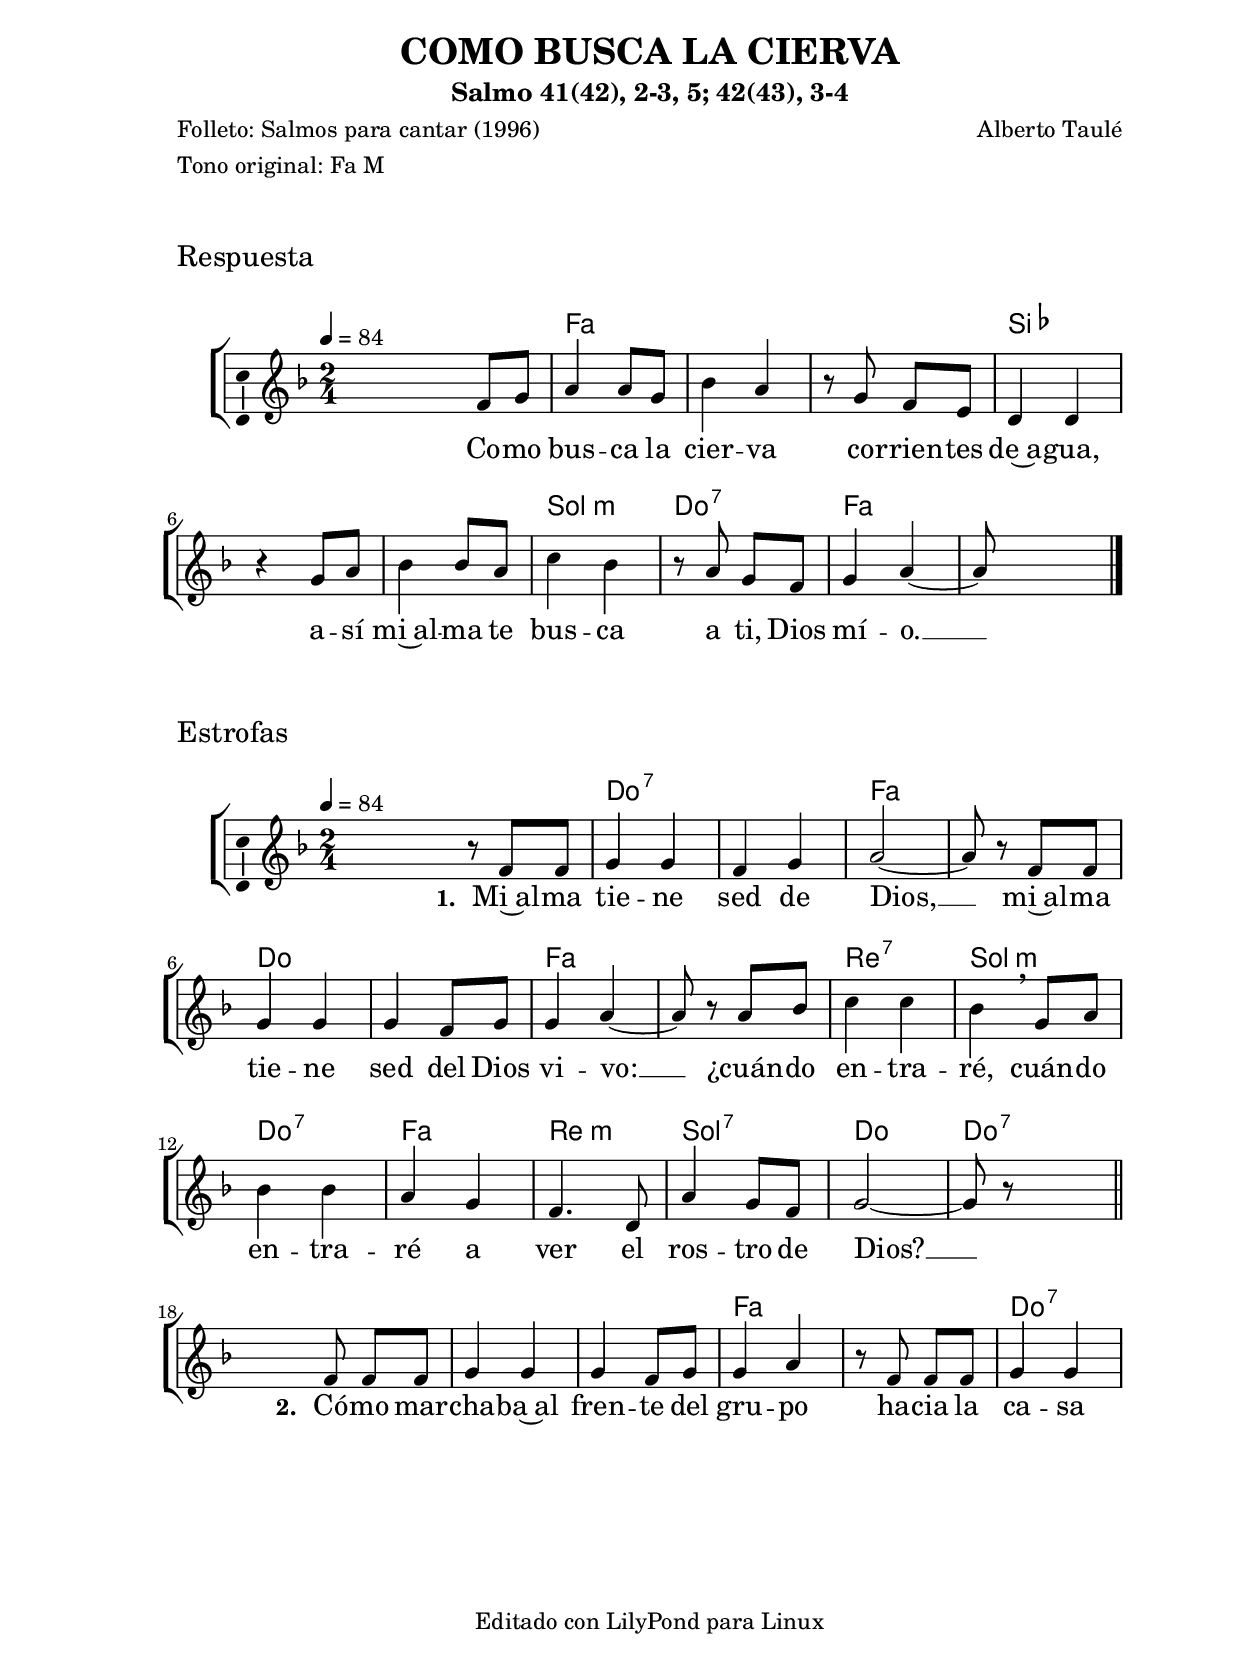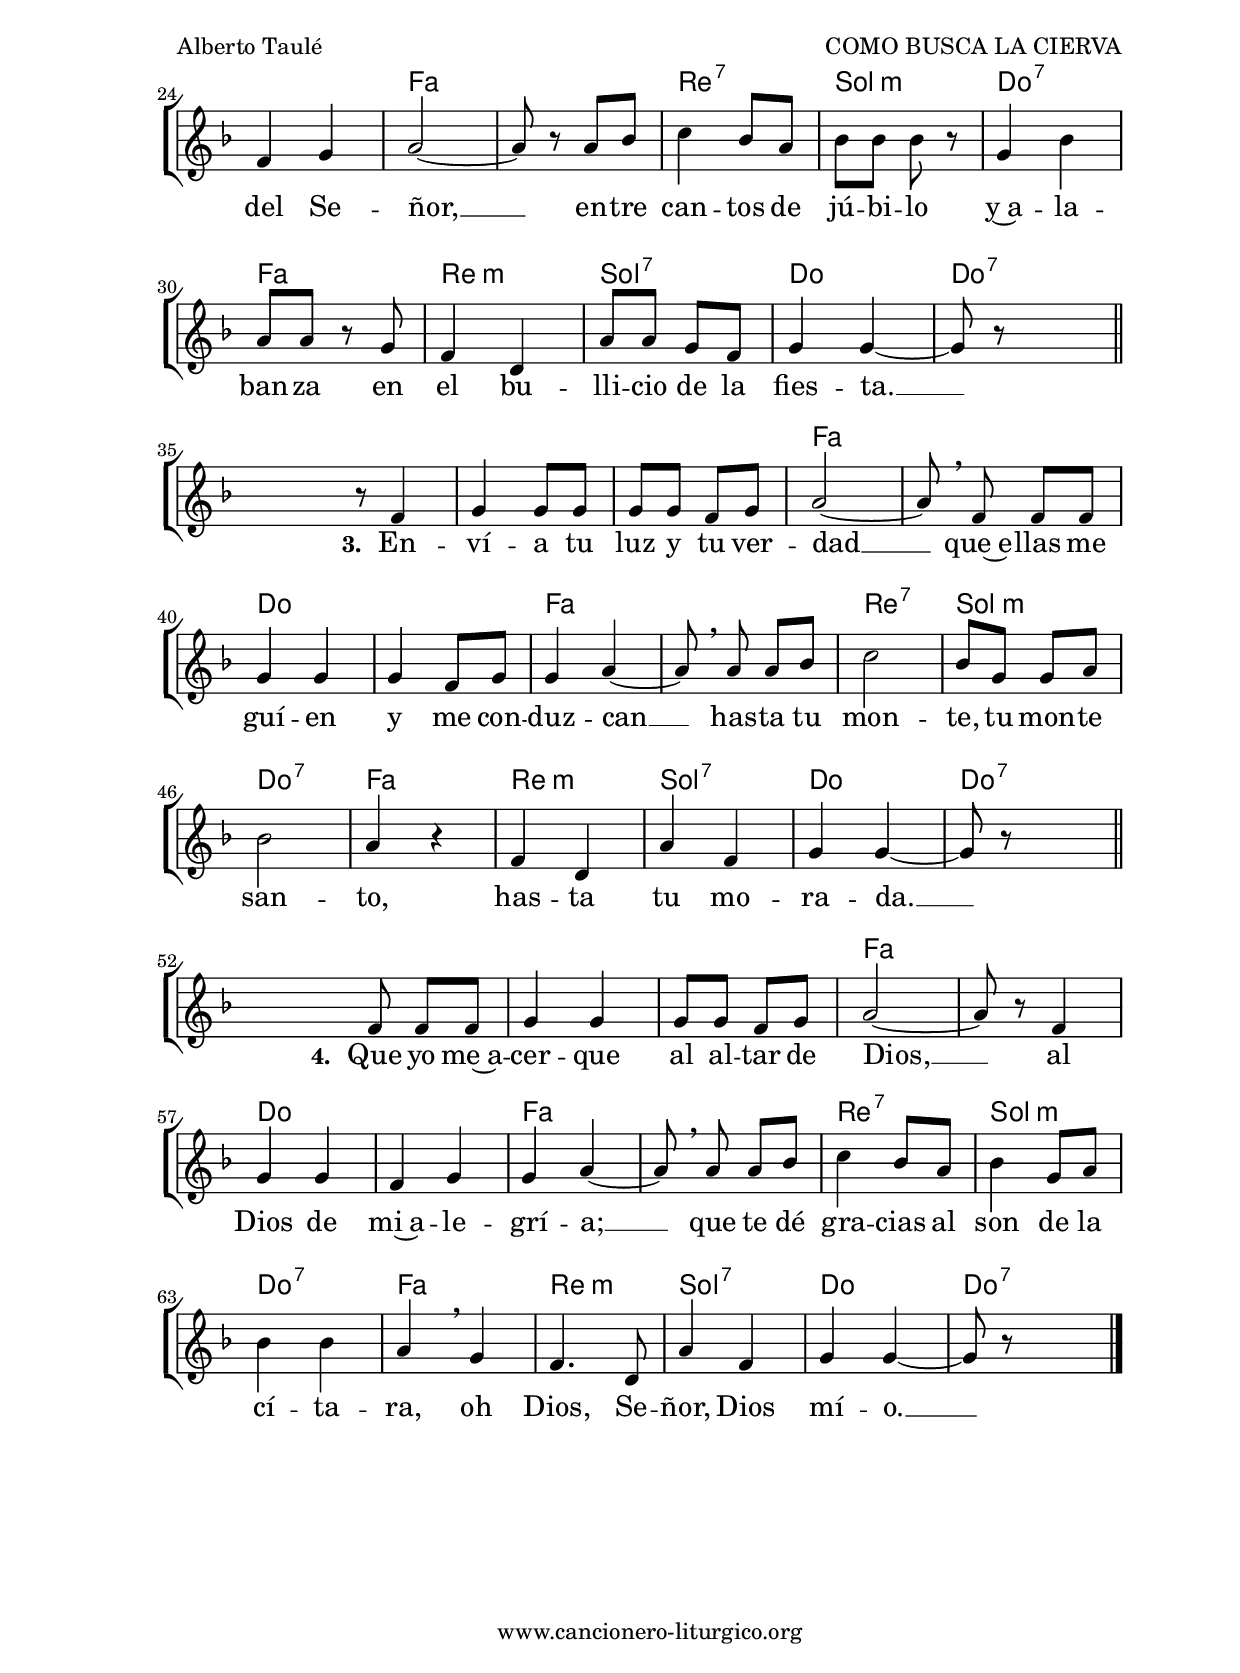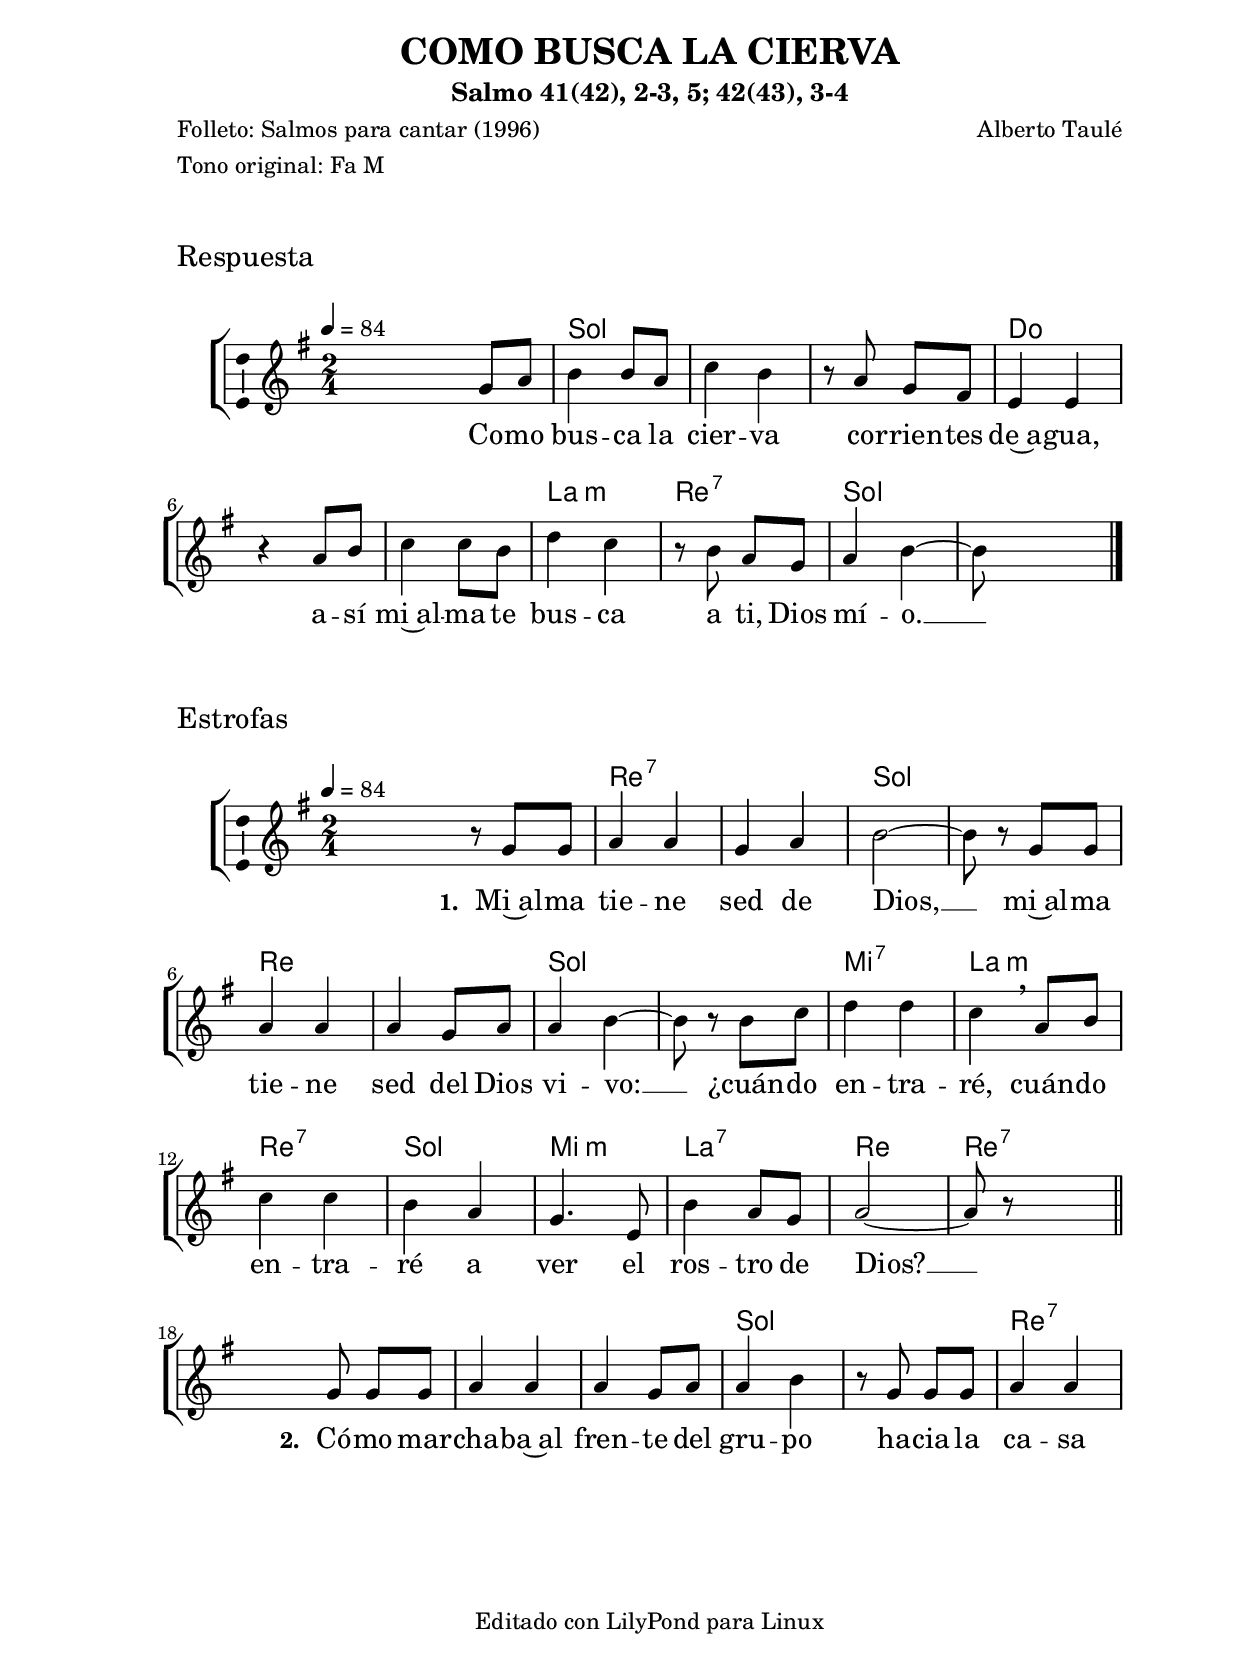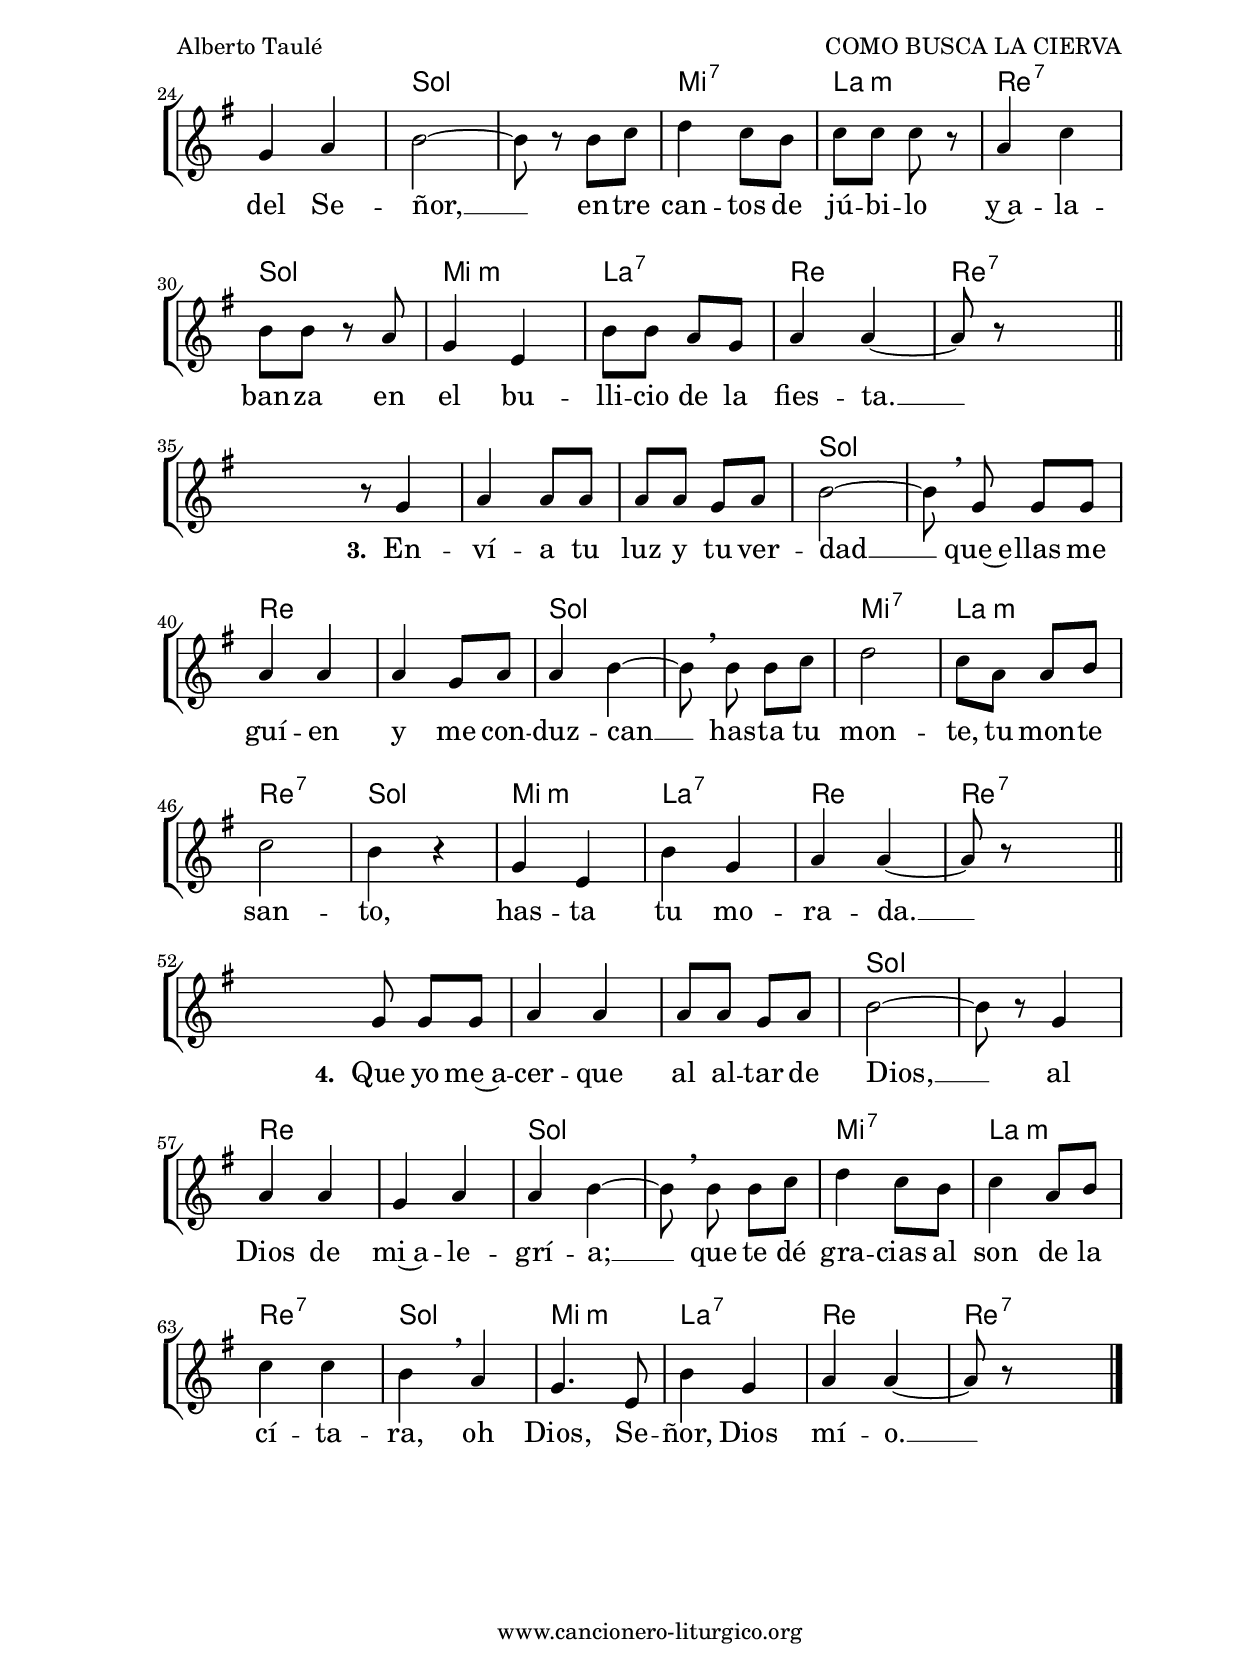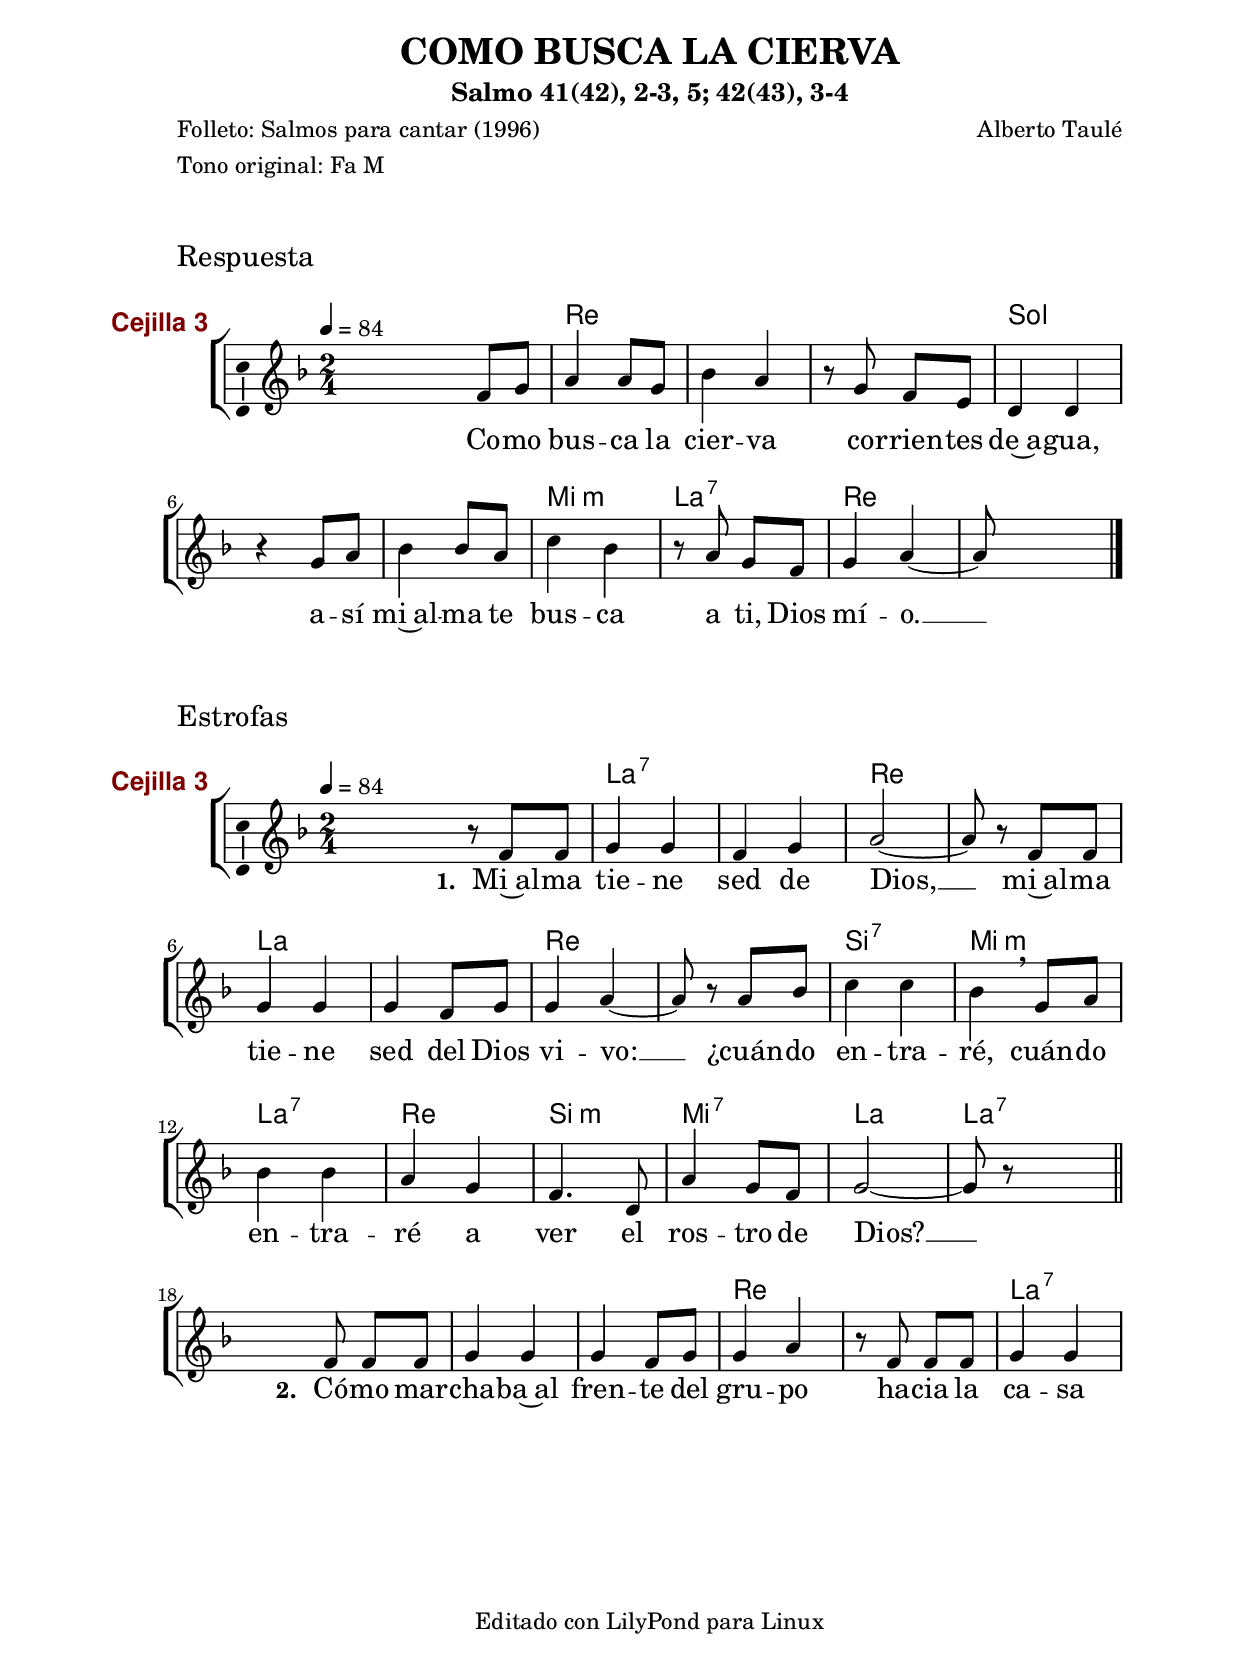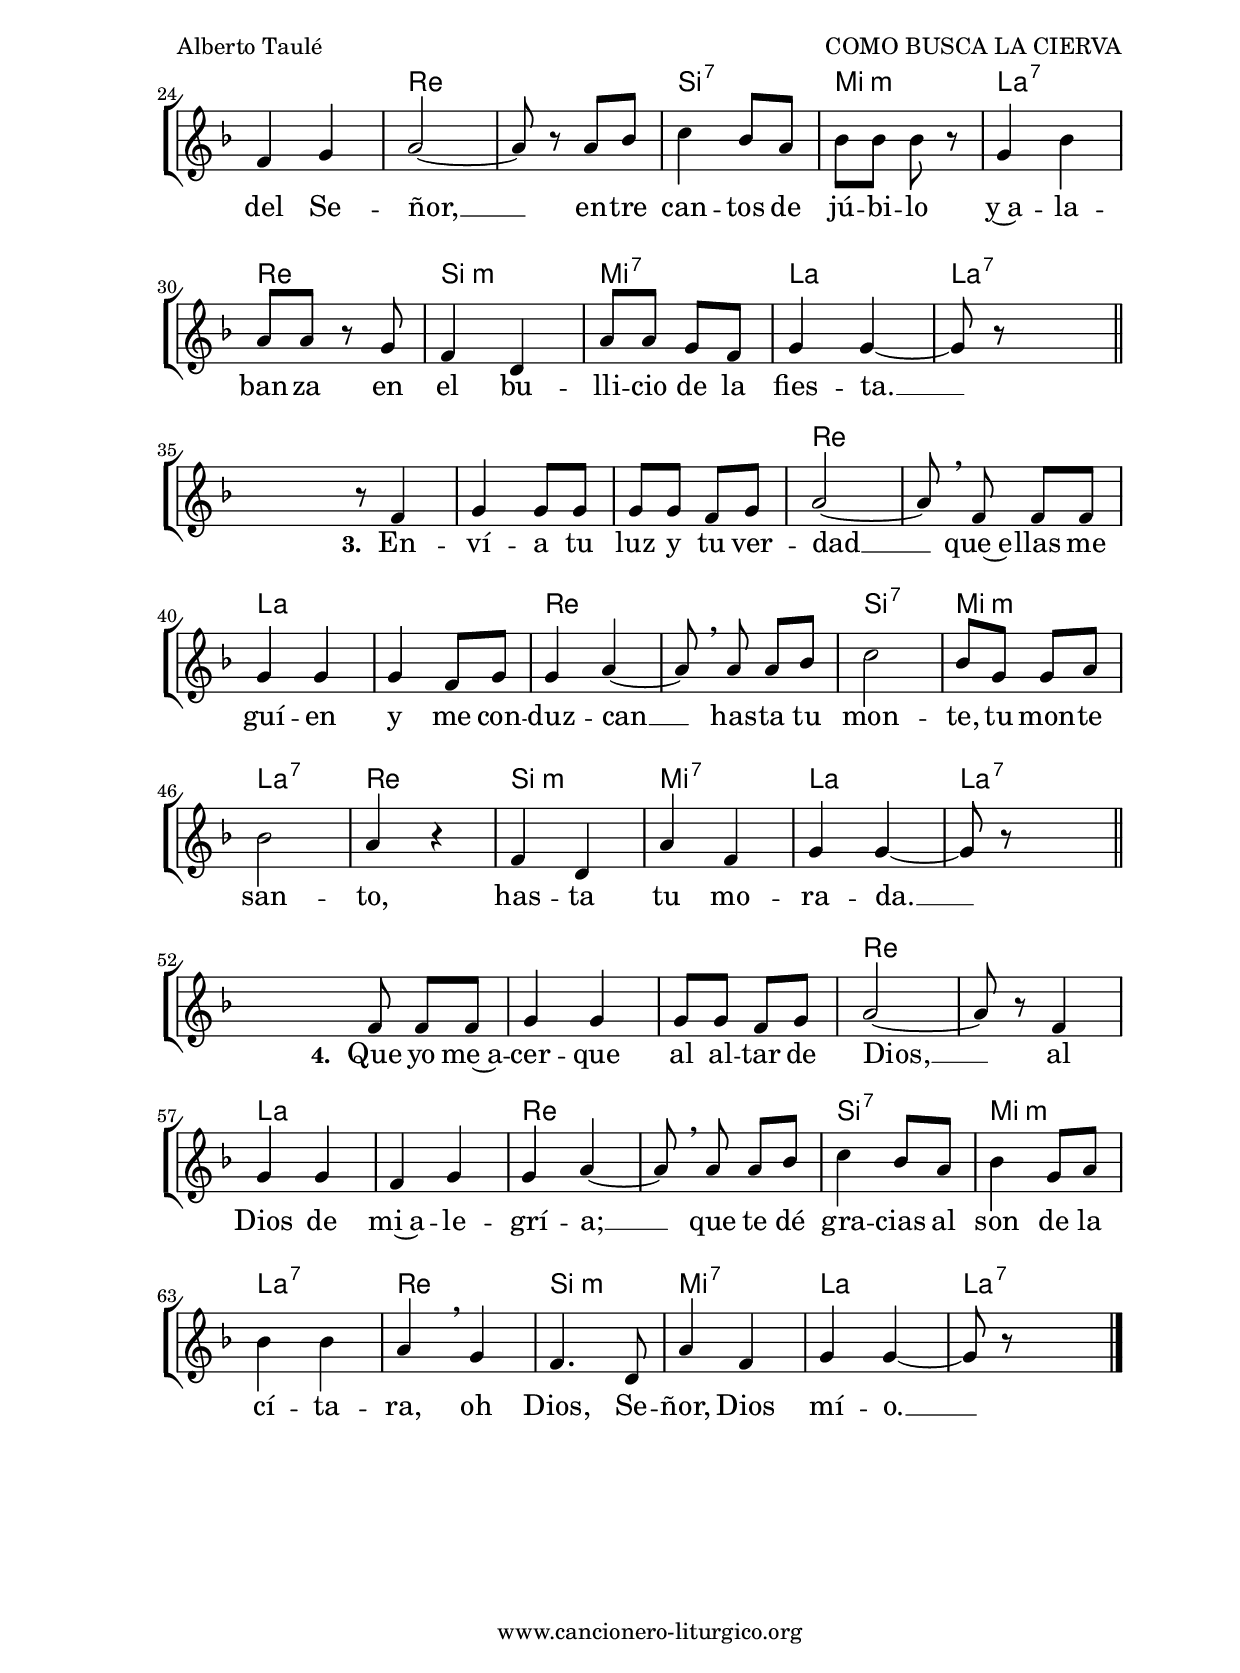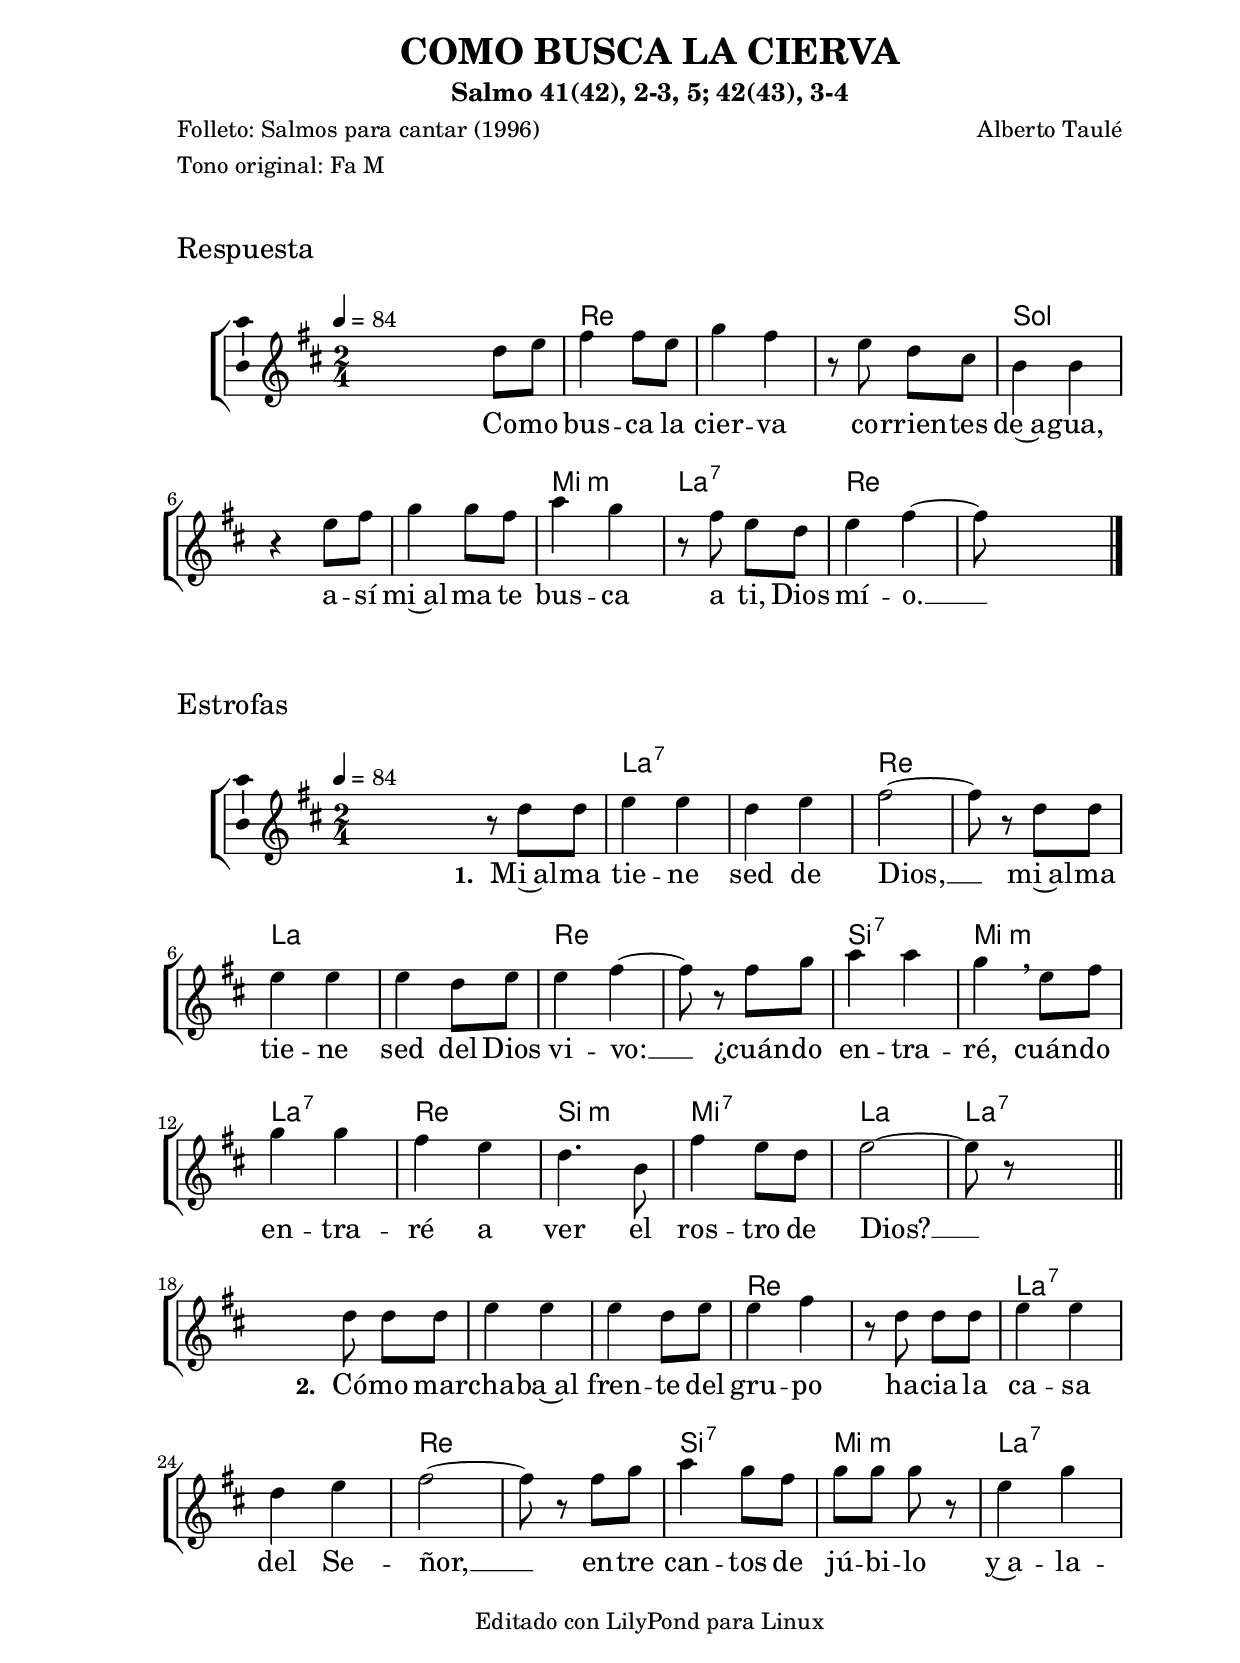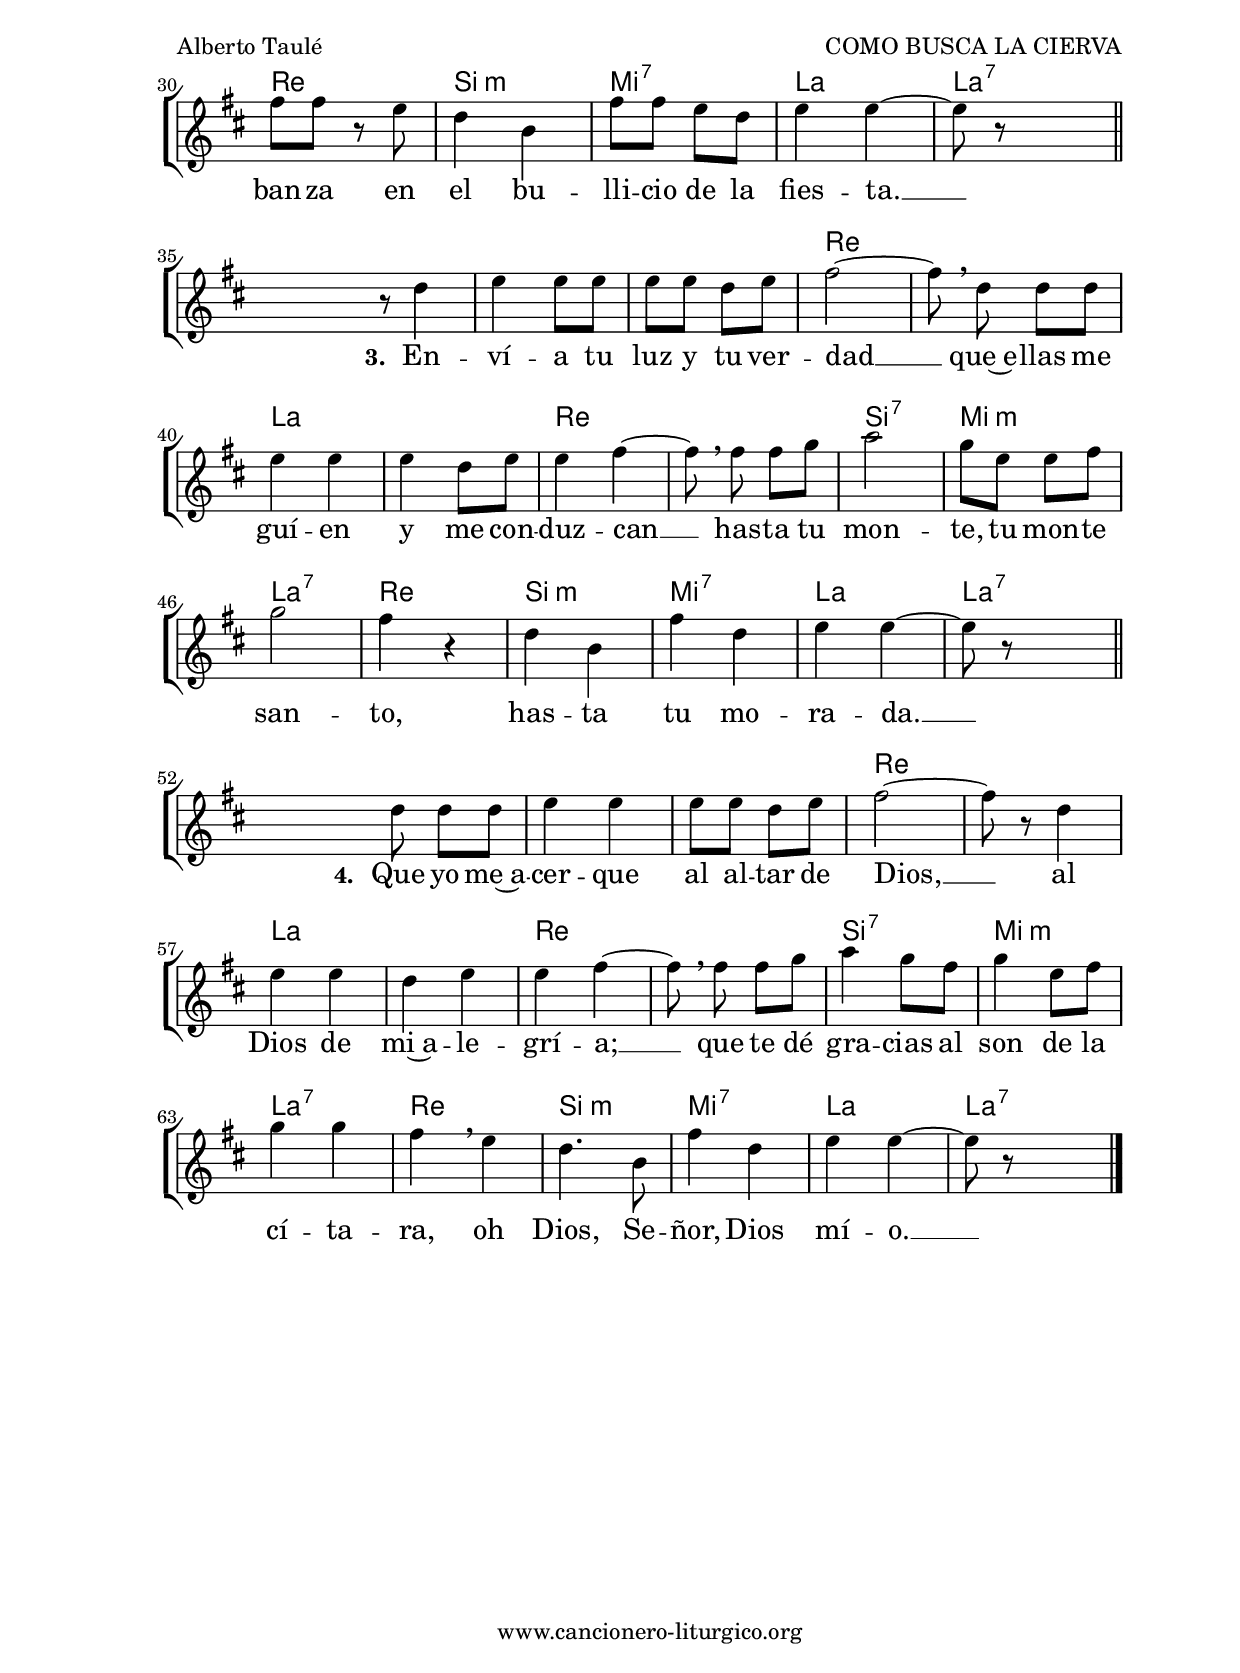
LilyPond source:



%versión de lilypond para la que se ha escrito esta partitura:
\version "2.16.0"

	%Tamaño papel
	#(set-default-paper-size "a4")
	%Tamaño partitura
	#(set-global-staff-size 20)
	%No responde al pulsar sobre una nota
	#(ly:set-option 'point-and-click #f)

%parámetros del encabezamiento:
\header {
	title = "COMO BUSCA LA CIERVA"
	subtitle = "Salmo 41(42), 2-3, 5; 42(43), 3-4"
	composer = "Alberto Taulé"
	poet = "Folleto: Salmos para cantar (1996)"
	meter = "Tono original: Fa M"
	arranger = ""
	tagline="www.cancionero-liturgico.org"
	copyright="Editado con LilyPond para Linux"
	tiempo = ""
	usos = "Salmo"
	letra = ""
	}

%parámetros asociados al papel:
\paper  {
	oddHeaderMarkup = \markup {\fill-line { \on-the-fly #not-first-page \fromproperty #'header:title \on-the-fly #not-first-page \fromproperty #'header:composer }}
	evenHeaderMarkup = \markup {\fill-line { \fromproperty #'header:composer \fromproperty #'header:title }}
	#(set-paper-size "a4")
	print-page-number = ##f
	first-page-number = 1
	print-first-page-number = ##f
	head-separation = 3.0 \cm
	top-margin = 2.0 \cm
	bottom-margin = 0.5\cm
	left-margin = 3.0 \cm
	line-width = 16.0 \cm 
	indent = 8\mm
	interscoreline = 2.\mm
	between-system-space = 15\mm
%	para que las partituras no llenen la hoja:
	ragged-bottom = ##t
%	idem para la última hoja:
	ragged-last-bottom = ##f
%	para que las partituras llenen el ancho del papel:
	ragged-last = ##f
	after-title-space = 2.5 \cm
%page-count=2
%system-count=8

	%Flexible Vertical Spacing
	markup-system-spacing =
	#'((basic-distance . 5) (minimum-distance . 3) (padding . 3))
	score-markup-spacing =
	#'((basic-distance . 15) (minimum-distance . 10) (padding . 3))
%	score-system-spacing =
%	#'((basic-distance . 15) (minimum-distance . 10) (padding . 5))
	system-system-spacing =
	#'((basic-distance . 5) (minimum-distance . 3) (padding . 3))
	markup-markup-spacing =
	#'((basic-distance . 20) (minimum-distance . 15) (padding . 3))
	last-bottom-spacing =
	#'((basic-distance . 5) (minimum-distance . 5) (padding . 3))
%	top-system-spacing =
%	#'((basic-distance . 10) (minimum-distance . 5) (padding . 3))
%	top-markup-spacing =
%	#'((basic-distance . 15) (minimum-distance . 10) (padding . 3))

	}


%parámetros que afectan a toda la partitura:
global =  {
	%clave de sol (G):
	\clef G
	%armadura:
%%%	\transpose b c'
	\key f \major
	\tempo 4=84
	\set Score.tempoHideNote = ##f
	}


%%%%%%%%%%%%%%%%%%%%%%%%%%%%%%%%%%%%%%%%%%%%%%%%%%%%%%%
%%%%%%%%%%%%%%%%%%%%%%%%%%%%%%%%%%%%%%%%%%%%%%%%%%%%%%%
%%%%%%%%%%%%%%%%%%%%%%%%%%%%%%%%%%%%%%%%%%%%%%%%%%%%%%%


acordesrespuno = {
	\italianChords
	\chordmode {
%%%	\transpose b c'
{

s2
f2 s s bes s s g:m c:7 f s

}
}
}

melodiarespuno = 
%%%	\transpose b c'
{
	\relative c'{

\time 2/4

s4 f8 g
a4 a8 g
bes4 a
r8 g8 f e
d4 d
r4 g8 a
bes4 bes8 a
c4 bes
r8 a8 g f
g4 a~
a8 s8 s4

\bar "|."
}
}


textorespuno = \lyricmode {

Co -- mo bus -- ca la cier -- va co -- rrien -- tes de~a -- gua,
a -- sí mi~al -- ma te bus -- ca a ti, Dios mí -- o. __

	}

acordesrespunoStaff = \context ChordNames = acordesrespunoStaff <<
	\set chordChanges = ##t
	\acordesrespuno
	>>


%%%%%%%%%%%%%%%%%%%%%%%%%%%%%%%%%%% CEJILLA %%%%%%%%%%%%%%%%%%%%%%%%%%%%%%%%%%%
acordesrespunocejilla = {
%%%	\override ChordNames.ChordName #'font-size = #-1
%%%	\override ChordNames.ChordName #'font-series = #'bold
	\transpose f d {
		\acordesrespuno
		}
	}

acordesrespunocejillaStaff = \context ChordNames = acordesrespunocejillaStaff <<
	\set Staff.instrumentName = \markup \with-color #darkred \larger \bold \sans "Cejilla 3"
	\set chordChanges = ##t
	\acordesrespunocejilla
	>>
%%%%%%%%%%%%%%%%%%%%%%%%%%%%%%%%%%% CEJILLA %%%%%%%%%%%%%%%%%%%%%%%%%%%%%%%%%%%


vozrespunoStaff = \context Voice = vozrespunoStaff
\with {\consists "Ambitus_engraver"}
<<
%	\set Staff.instrumentName = ""
%	\set Staff.shortInstrumentName = ""
%	\set Staff.midiInstrument = #"clarinet"
%	\set Staff.midiInstrument = #"cello"
%	\set Staff.midiInstrument = #"flute"
	\set Staff.midiInstrument = #"electric guitar (jazz)"
%	\set Staff.midiInstrument = #"english horn"
%	\set Staff.midiInstrument = #"violin"
%	\set Staff.midiInstrument = #"glockenspiel"
	\set Staff.midiMinimumVolume = #0.7
	\set Staff.midiMaximumVolume = #0.9
	\global
	\melodiarespuno
	>>

textorespunoStaff = \context Lyrics = textorespunoStaff <<
	\lyricsto vozrespunoStaff \textorespuno
	>>


%%%%%%%%%%%%%%%%%%%%%%%%%%%%%%%%%%%%%%%%%%%%%%%%%%%%%%%
%%%%%%%%%%%%%%%%%%%%%%%%%%%%%%%%%%%%%%%%%%%%%%%%%%%%%%%
%%%%%%%%%%%%%%%%%%%%%%%%%%%%%%%%%%%%%%%%%%%%%%%%%%%%%%%


acordesrespest = {
	\italianChords
	\chordmode {
%%%	\transpose b c'
{

s2
c2:7 s f s c s f s d:7 g:m c:7 f d:m g:7 c c:7

s2
c2:7 s f s c:7 s f s d:7 g:m c:7 f d:m g:7 c c:7

s2
c2:7 s f s c s f s d:7 g:m c:7 f d:m g:7 c c:7

s2
c2:7 s f s c s f s d:7 g:m c:7 f d:m g:7 c c:7

}
}
}

melodiarespest = 
%%%	\transpose b c'
{
	\relative c'{

\time 2/4

s8 r8 f8 f
g4 g
f4 g
a2~
a8 r8 f8 f
g4 g
g4 f8 g
g4 a~
a8 r8 a8 bes
c4 c
bes4 \breathe g8 a
bes4 bes
a4 g
f4. d8
a'4 g8 f
g2~
g8 r8 s4

\bar "||"
\break

s8 f8 f f
g4 g
g4 f8 g
g4 a
r8 f8 f f
g4 g

\break

f4 g
a2~
a8 r8 a8 bes
c4 bes8 a
bes8 bes bes r8
g4 bes
a8 a r8 g8
f4 d
a'8 a g f
g4 g~
g8 r8 s4

\bar "||"
\break

s8 r8 f4
g4 g8 g
g8 g f g
a2~
a8 \noBeam \breathe f8 f f
g4 g
g4 f8 g
g4 a~
a8 \noBeam \breathe a8 a bes
c2
bes8 g g a
bes2
a4 r4
f4 d
a'4 f
g4 g~
g8 r8 s4

\bar "||"
\break

s8 f8 f f
g4 g
g8 g f g
a2~
a8 r8 f4
g4 g
f4 g
g4 a~
a8 \noBeam \breathe a8 a bes
c4 bes8 a
bes4 g8 a
bes4 bes
a4 \breathe g
f4. d8
a'4 f
g4 g~
g8 r8 s4

\bar "|."
}
}


textorespest = \lyricmode {

\set stanza =#"1. " Mi~al -- ma tie -- ne sed de Dios, __
mi~al -- ma tie -- ne sed del Dios vi -- vo: __
¿cuán -- do en -- tra -- ré, cuán -- do en -- tra -- ré a ver el ros -- tro de Dios? __

\set stanza =#"2. " Có -- mo mar -- cha -- ba~al fren -- te del gru -- po
ha -- cia la ca -- sa del Se -- ñor, __
en -- tre can -- tos de jú -- bi -- lo
y~a -- la -- ban -- za en el bu -- lli -- cio de la fies -- ta. __

\set stanza =#"3. " En -- ví -- a tu luz y tu ver -- dad __
que~e -- llas me guí -- en y me con -- duz -- can __
has -- ta tu mon -- te, tu mon -- te san -- to,
has -- ta tu mo -- ra -- da. __

\set stanza =#"4. " Que yo me~a -- cer -- que al al -- tar de Dios, __
al Dios de mi~a -- le -- grí -- a; __
que te dé gra -- cias al son de la cí -- ta -- ra,
oh Dios, Se -- ñor, Dios mí -- o. __

	}

acordesrespestStaff = \context ChordNames = acordesrespestStaff <<
	\set chordChanges = ##t
	\acordesrespest
	>>


%%%%%%%%%%%%%%%%%%%%%%%%%%%%%%%%%%% CEJILLA %%%%%%%%%%%%%%%%%%%%%%%%%%%%%%%%%%%
acordesrespestcejilla = {
%%%	\override ChordNames.ChordName #'font-size = #-1
%%%	\override ChordNames.ChordName #'font-series = #'bold
	\transpose f d {
		\acordesrespest
		}
	}

acordesrespestcejillaStaff = \context ChordNames = acordesrespestcejillaStaff <<
	\set Staff.instrumentName = \markup \with-color #darkred \larger \bold \sans "Cejilla 3"
	\set chordChanges = ##t
	\acordesrespestcejilla
	>>
%%%%%%%%%%%%%%%%%%%%%%%%%%%%%%%%%%% CEJILLA %%%%%%%%%%%%%%%%%%%%%%%%%%%%%%%%%%%


vozrespestStaff = \context Voice = vozrespestStaff
\with {\consists "Ambitus_engraver"}
<<
%	\set Staff.instrumentName = ""
%	\set Staff.shortInstrumentName = ""
%	\set Staff.midiInstrument = #"clarinet"
%	\set Staff.midiInstrument = #"cello"
%	\set Staff.midiInstrument = #"flute"
	\set Staff.midiInstrument = #"electric guitar (jazz)"
%	\set Staff.midiInstrument = #"english horn"
%	\set Staff.midiInstrument = #"violin"
%	\set Staff.midiInstrument = #"glockenspiel"
	\set Staff.midiMinimumVolume = #0.7
	\set Staff.midiMaximumVolume = #0.9
	\global
	\melodiarespest
	>>

textorespestStaff = \context Lyrics = textorespestStaff <<
	\lyricsto vozrespestStaff \textorespest
	>>


%%%%%%%%%%%%%%%%%%%%%%%%%%%%%%%%%%%%%%%%%%%%%%%%%%%%%%%
%%%%%%%%%%%%%%%%%%%%%%%%%%%%%%%%%%%%%%%%%%%%%%%%%%%%%%%
%%%%%%%%%%%%%%%%%%%%%%%%%%%%%%%%%%%%%%%%%%%%%%%%%%%%%%%


\book {
	\score {
		\context ChoirStaff {
			\override StaffGroup.SystemStartBracket #'collapse-height = #1
			\override Score.SystemStartBar #'collapse-height = #1
			<<
			\acordesrespunoStaff
			\vozrespunoStaff
			\textorespunoStaff
			>>
			}
		\layout {
	    		\context {
				\Lyrics
				\override LyricText #'font-size = #2
				}
	   		 \context {
				\Score
				\override StaffSymbol #'staff-space = #(magstep +3)
				}
			}
		\header{piece=\markup{\fontsize #2 "Respuesta"}}
		}
	\score {
		\context ChoirStaff {
			\override StaffGroup.SystemStartBracket #'collapse-height = #1
			\override Score.SystemStartBar #'collapse-height = #1
			<<
			\acordesrespestStaff
			\vozrespestStaff
			\textorespestStaff
			>>
			}
		\layout {
system-count=12
	    		\context {
				\Lyrics
				\override LyricText #'font-size = #2
				}
	   		 \context {
				\Score
				\override StaffSymbol #'staff-space = #(magstep +3)
				}
			}
		\header{piece=\markup{\fontsize #2 "Estrofas"}}
		}
	\score {
		\unfoldRepeats
		\context ChoirStaff {
			<<
			\acordesrespunoStaff
			\vozrespunoStaff
			>>
			<<
			\acordesrespestStaff
			\vozrespestStaff
			>>
			}
		\midi {
	  		\context {
	  			\Score
				tempoWholesPerMinute = #(ly:make-moment 70 4)
				}
			}
		}
	}


%Partitura para guitarra
#(define output-suffix "G")
\book {
	\score {
		\context ChoirStaff {
			\override StaffGroup.SystemStartBracket #'collapse-height = #1
			\override Score.SystemStartBar #'collapse-height = #1
			<<
			\acordesrespunocejillaStaff
			\vozrespunoStaff
			\textorespunoStaff
			>>
			}
		\layout {
%%%%%%%%%%%%%%%%%%%%%%%%%%%%%%%%%%% CEJILLA %%%%%%%%%%%%%%%%%%%%%%%%%%%%%%%%%%%
			\context {
				\ChordNames \consists Instrument_name_engraver
				}
%%%%%%%%%%%%%%%%%%%%%%%%%%%%%%%%%%% CEJILLA %%%%%%%%%%%%%%%%%%%%%%%%%%%%%%%%%%%
	    		\context {
				\Lyrics
				\override LyricText #'font-size = #2
				}
	   		 \context {
				\Score
				\override StaffSymbol #'staff-space = #(magstep +3)
				}
			}
		\header{piece=\markup{\fontsize #2 "Respuesta"}}
		}
	\score {
		\context ChoirStaff {
			\override StaffGroup.SystemStartBracket #'collapse-height = #1
			\override Score.SystemStartBar #'collapse-height = #1
			<<
			\acordesrespestcejillaStaff
			\vozrespestStaff
			\textorespestStaff
			>>
			}
		\layout {
system-count=12
%%%%%%%%%%%%%%%%%%%%%%%%%%%%%%%%%%% CEJILLA %%%%%%%%%%%%%%%%%%%%%%%%%%%%%%%%%%%
			\context {
				\ChordNames \consists Instrument_name_engraver
				}
%%%%%%%%%%%%%%%%%%%%%%%%%%%%%%%%%%% CEJILLA %%%%%%%%%%%%%%%%%%%%%%%%%%%%%%%%%%%
	    		\context {
				\Lyrics
				\override LyricText #'font-size = #2
				}
	   		 \context {
				\Score
				\override StaffSymbol #'staff-space = #(magstep +3)
				}
			}
		\header{piece=\markup{\fontsize #2 "Estrofas"}}
		}
	}


#(define output-suffix "C")
\book {
	\score {
		\context ChoirStaff {
			\override StaffGroup.SystemStartBracket #'collapse-height = #1
			\override Score.SystemStartBar #'collapse-height = #1
\transpose c d
			<<
			\acordesrespunoStaff
			\vozrespunoStaff
			\textorespunoStaff
			>>
			}
		\layout {
	    		\context {
				\Lyrics
				\override LyricText #'font-size = #2
				}
	   		 \context {
				\Score
				\override StaffSymbol #'staff-space = #(magstep +3)
				}
			}
		\header{piece=\markup{\fontsize #2 "Respuesta"}}
		}
	\score {
		\context ChoirStaff {
			\override StaffGroup.SystemStartBracket #'collapse-height = #1
			\override Score.SystemStartBar #'collapse-height = #1
\transpose c d
			<<
			\acordesrespestStaff
			\vozrespestStaff
			\textorespestStaff
			>>
			}
		\layout {
system-count=12
	    		\context {
				\Lyrics
				\override LyricText #'font-size = #2
				}
	   		 \context {
				\Score
				\override StaffSymbol #'staff-space = #(magstep +3)
				}
			}
		\header{piece=\markup{\fontsize #2 "Estrofas"}}
		}
	}


#(define output-suffix "S")
\book {
	\score {
		\context ChoirStaff {
			\override StaffGroup.SystemStartBracket #'collapse-height = #1
			\override Score.SystemStartBar #'collapse-height = #1
\transpose c a
			<<
			\acordesrespunoStaff
			\vozrespunoStaff
			\textorespunoStaff
			>>
			}
		\layout {
	    		\context {
				\Lyrics
				\override LyricText #'font-size = #2
				}
	   		 \context {
				\Score
				\override StaffSymbol #'staff-space = #(magstep +3)
				}
			}
		\header{piece=\markup{\fontsize #2 "Respuesta"}}
		}
	\score {
		\context ChoirStaff {
			\override StaffGroup.SystemStartBracket #'collapse-height = #1
			\override Score.SystemStartBar #'collapse-height = #1
\transpose c a
			<<
			\acordesrespestStaff
			\vozrespestStaff
			\textorespestStaff
			>>
			}
		\layout {
system-count=12
	    		\context {
				\Lyrics
				\override LyricText #'font-size = #2
				}
	   		 \context {
				\Score
				\override StaffSymbol #'staff-space = #(magstep +3)
				}
			}
		\header{piece=\markup{\fontsize #2 "Estrofas"}}
		}
	}



